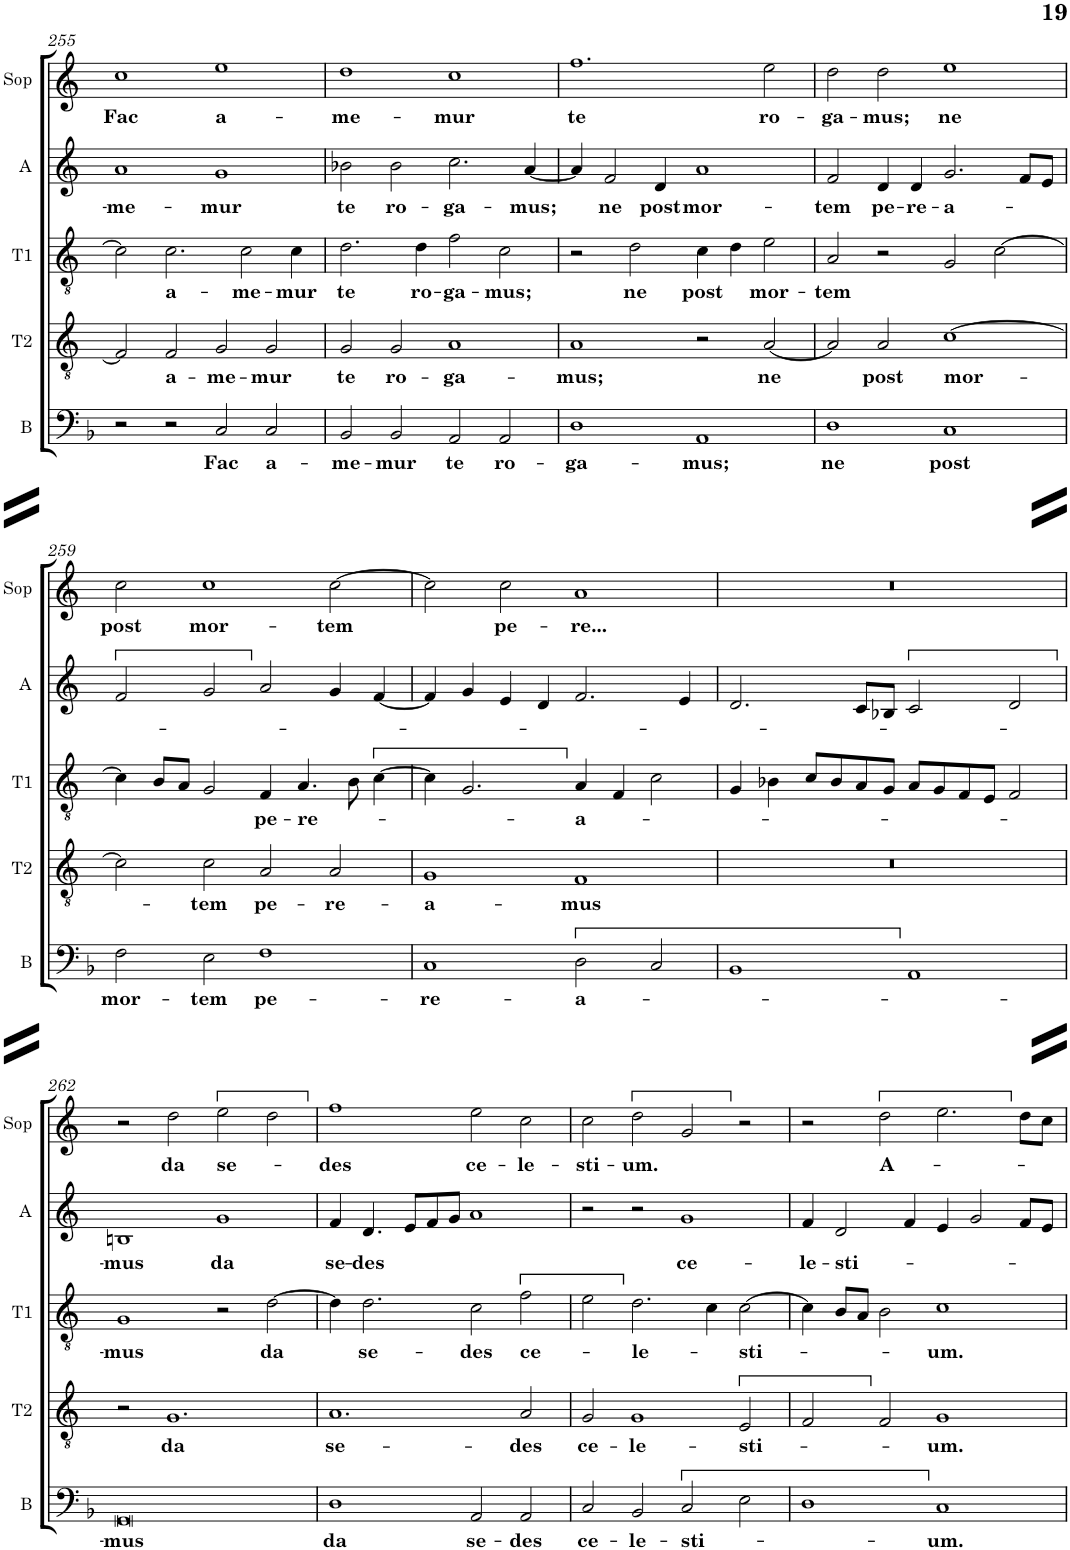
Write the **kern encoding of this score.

**kern	**text	**kern	**text	**kern	**text	**kern	**text	**kern	**text
*part5	*part5	*part4	*part4	*part3	*part3	*part2	*part2	*part1	*part1
*staff5	*staff5	*staff4	*staff4	*staff3	*staff3	*staff2	*staff2	*staff1	*staff1
*I"Bass	*	*I"Tenor (T2)	*	*I"Contratenor (T1)	*	*I"Alt	*	*I"Soprano	*
*I'B	*	*I'T2	*	*I'T1	*	*I'A	*	*I'Sop	*
!!LO:PB:g=z
*clefF4	*	*clefGv2	*	*clefGv2	*	*clefG2	*	*clefG2	*
*k[b-]	*	*k[]	*	*k[]	*	*k[]	*	*k[]	*
*M4/2	*	*M4/2	*	*M4/2	*	*M4/2	*	*M4/2	*
=255	=255	=255	=255	=255	=255	=255	=255	=255	=255
!	!	!	!	!	!	!	!LO:LY:b	!	!LO:LY:b
2r	.	2F/]	.	2c\]	.	1a	-me-	1cc	Fac
!	!	!	!LO:LY:b	!	!LO:LY:b	!	!	!	!
2r	.	2F/	a-	2.c\	a-	.	.	.	.
!	!LO:LY:b	!	!LO:LY:b	!	!	!	!LO:LY:b	!	!LO:LY:b
2C/	Fac	2G/	-me-	.	.	1g	-mur	1ee	a-
!	!	!	!	!	!LO:LY:b	!	!	!	!
.	.	.	.	2c\	-me-	.	.	.	.
!	!LO:LY:b	!	!LO:LY:b	!	!	!	!	!	!
2C/	a-	2G/	-mur	.	.	.	.	.	.
!	!	!	!	!	!LO:LY:b	!	!	!	!
.	.	.	.	4c\	-mur	.	.	.	.
=256	=256	=256	=256	=256	=256	=256	=256	=256	=256
!	!LO:LY:b	!	!LO:LY:b	!	!LO:LY:b	!	!LO:LY:b	!	!LO:LY:b
2BB-/	-me-	2G/	te	2.d\	te	2b-X\	te	1dd	-me-
!	!LO:LY:b	!	!LO:LY:b	!	!	!	!LO:LY:b	!	!
2BB-/	-mur	2G/	ro-	.	.	2b-\	ro-	.	.
!	!	!	!	!	!LO:LY:b	!	!	!	!
.	.	.	.	4d\	ro-	.	.	.	.
!	!LO:LY:b	!	!LO:LY:b	!	!LO:LY:b	!	!LO:LY:b	!	!LO:LY:b
2AA/	te	1A	-ga-	2f\	-ga-	2.cc\	-ga-	1cc	-mur
!	!LO:LY:b	!	!	!	!LO:LY:b	!	!	!	!
2AA/	ro-	.	.	2c\	-mus;	.	.	.	.
!	!	!	!	!	!	!	!LO:LY:b	!	!
.	.	.	.	.	.	[4a/	-mus;	.	.
=257	=257	=257	=257	=257	=257	=257	=257	=257	=257
!	!LO:LY:b	!	!LO:LY:b	!	!	!	!	!	!LO:LY:b
1D	-ga-	1A	-mus;	2r	.	4a/]	.	1.ff	te
!	!	!	!	!	!	!	!LO:LY:b	!	!
.	.	.	.	.	.	2f/	ne	.	.
!	!	!	!	!	!LO:LY:b	!	!	!	!
.	.	.	.	2d\	ne	.	.	.	.
!	!	!	!	!	!	!	!LO:LY:b	!	!
.	.	.	.	.	.	4d/	post	.	.
!	!LO:LY:b	!	!	!	!LO:LY:b	!	!LO:LY:b	!	!
1AA	-mus;	2r	.	4c\	post	1a	mor-	.	.
.	.	.	.	4d\	.	.	.	.	.
!	!	!	!LO:LY:b	!	!LO:LY:b	!	!	!	!LO:LY:b
.	.	[2A/	ne	2e\	mor-	.	.	2ee\	ro-
=258	=258	=258	=258	=258	=258	=258	=258	=258	=258
!	!LO:LY:b	!	!	!	!LO:LY:b	!	!LO:LY:b	!	!LO:LY:b
1D	ne	2A/]	.	2A/	-tem	2f/	-tem	2dd\	-ga-
!	!	!	!LO:LY:b	!	!	!	!LO:LY:b	!	!LO:LY:b
.	.	2A/	post	2r	.	4d/	pe-	2dd\	-mus;
!	!	!	!	!	!	!	!LO:LY:b	!	!
.	.	.	.	.	.	4d/	-re-	.	.
!	!LO:LY:b	!	!LO:LY:b	!	!	!	!LO:LY:b	!	!LO:LY:b
1C	post	[1c	mor-	2G/	.	2.g/	-a-	1ee	ne
.	.	.	.	[2c\	.	.	.	.	.
.	.	.	.	.	.	8f/L	.	.	.
.	.	.	.	.	.	8e/J	.	.	.
!!LO:LB:g=z
=259	=259	=259	=259	=259	=259	=259	=259	=259	=259
!	!LO:LY:b	!	!	!	!	!	!	!	!LO:LY:b
2F\	mor-	2c\]	.	4c\]	.	2f/	.	2cc\	post
.	.	.	.	8B/L	.	.	.	.	.
.	.	.	.	8A/J	.	.	.	.	.
!	!LO:LY:b	!	!LO:LY:b	!	!	!	!	!	!LO:LY:b
2E\	-tem	2c\	-tem	2G/	.	2g/	.	1cc	mor-
!	!LO:LY:b	!	!LO:LY:b	!	!LO:LY:b	!	!	!	!
1F	pe-	2A/	pe-	4F/	pe-	2a/	.	.	.
!	!	!	!	!	!LO:LY:b	!	!	!	!
.	.	.	.	4.A/	-re-	.	.	.	.
!	!	!	!LO:LY:b	!	!	!	!	!	!LO:LY:b
.	.	2A/	-re-	.	.	4g/	.	[2cc\	-tem
.	.	.	.	8B\	.	.	.	.	.
.	.	.	.	[4c\	.	[4f/	.	.	.
=260	=260	=260	=260	=260	=260	=260	=260	=260	=260
!	!LO:LY:b	!	!LO:LY:b	!	!	!	!	!	!
1C	-re-	1G	-a-	4c\]	.	4f/]	.	2cc\]	.
.	.	.	.	2.G/	.	4g/	.	.	.
!	!	!	!	!	!	!	!	!	!LO:LY:b
.	.	.	.	.	.	4e/	.	2cc\	pe-
.	.	.	.	.	.	4d/	.	.	.
!	!LO:LY:b	!	!LO:LY:b	!	!LO:LY:b	!	!	!	!LO:LY:b
2D\	-a-	1F	-mus	4A/	a-	2.f/	.	1a	-re...
.	.	.	.	4F/	.	.	.	.	.
2C/	.	.	.	2c\	.	.	.	.	.
.	.	.	.	.	.	4e/	.	.	.
=261	=261	=261	=261	=261	=261	=261	=261	=261	=261
1BB-	.	0r	.	4G/	.	2.d/	.	0r	.
.	.	.	.	4B-X\	.	.	.	.	.
.	.	.	.	8c/L	.	.	.	.	.
.	.	.	.	8B-/	.	.	.	.	.
.	.	.	.	8A/	.	8c/L	.	.	.
.	.	.	.	8G/J	.	8B-X/J	.	.	.
1AA	.	.	.	8A/L	.	2c/	.	.	.
.	.	.	.	8G/	.	.	.	.	.
.	.	.	.	8F/	.	.	.	.	.
.	.	.	.	8E/J	.	.	.	.	.
.	.	.	.	2F/	.	2d/	.	.	.
!!LO:LB:g=z
=262	=262	=262	=262	=262	=262	=262	=262	=262	=262
!	!LO:LY:b	!	!	!	!LO:LY:b	!	!LO:LY:b	!	!
0GG	-mus	2r	.	1G	-mus	1Bn	mus	2r	.
!	!	!	!LO:LY:b	!	!	!	!	!	!LO:LY:b
.	.	1.G	da	.	.	.	.	2dd\	da
!	!	!	!	!	!	!	!LO:LY:b	!	!LO:LY:b
.	.	.	.	2r	.	1g	da	2ee\	se-
!	!	!	!	!	!LO:LY:b	!	!	!	!
.	.	.	.	[2d\	da	.	.	2dd\	.
=263	=263	=263	=263	=263	=263	=263	=263	=263	=263
!	!LO:LY:b	!	!LO:LY:b	!	!	!	!LO:LY:b	!	!LO:LY:b
1D	da	1.A	se-	4d\]	.	4f/	se-	1ff	-des
!	!	!	!	!	!LO:LY:b	!	!LO:LY:b	!	!
.	.	.	.	2.d\	se-	4.d/	-des	.	.
.	.	.	.	.	.	8e/L	.	.	.
.	.	.	.	.	.	8f/	.	.	.
.	.	.	.	.	.	8g/J	.	.	.
!	!LO:LY:b	!	!	!	!LO:LY:b	!	!	!	!LO:LY:b
2AA/	se-	.	.	2c\	-des	1a	.	2ee\	ce-
!	!LO:LY:b	!	!LO:LY:b	!	!LO:LY:b	!	!	!	!LO:LY:b
2AA/	-des	2A/	-des	2f\	ce-	.	.	2cc\	-le-
=264	=264	=264	=264	=264	=264	=264	=264	=264	=264
!	!LO:LY:b	!	!LO:LY:b	!	!	!	!	!	!LO:LY:b
2C/	ce-	2G/	ce-	2e\	.	2r	.	2cc\	-sti-
!	!LO:LY:b	!	!LO:LY:b	!	!LO:LY:b	!	!	!	!LO:LY:b
2BB-/	-le-	1G	-le-	2.d\	-le-	2r	.	2dd\	-um.
!	!LO:LY:b	!	!	!	!	!	!LO:LY:b	!	!
2C/	-sti-	.	.	.	.	1g	ce-	2g/	.
.	.	.	.	4c\	.	.	.	.	.
!	!	!	!LO:LY:b	!	!LO:LY:b	!	!	!	!
2E\	.	2E/	-sti-	[2c\	-sti-	.	.	2r	.
=265	=265	=265	=265	=265	=265	=265	=265	=265	=265
!	!	!	!	!	!	!	!LO:LY:b	!	!
1D	.	2F/	.	4c\]	.	4f/	-le-	2r	.
!	!	!	!	!	!	!	!LO:LY:b	!	!
.	.	.	.	8B/L	.	2d/	-sti-	.	.
.	.	.	.	8A/J	.	.	.	.	.
!	!	!	!	!	!	!	!	!	!LO:LY:b
.	.	2F/	.	2B\	.	.	.	2dd\	A-
.	.	.	.	.	.	4f/	.	.	.
!	!LO:LY:b	!	!LO:LY:b	!	!LO:LY:b	!	!	!	!
1C	-um.	1G	-um.	1c	-um.	4e/	.	2.ee\	.
.	.	.	.	.	.	2g/	.	.	.
.	.	.	.	.	.	8f/L	.	8dd\L	.
.	.	.	.	.	.	8e/J	.	8cc\J	.
=	=	=	=	=	=	=	=	=	=
*-	*-	*-	*-	*-	*-	*-	*-	*-	*-
